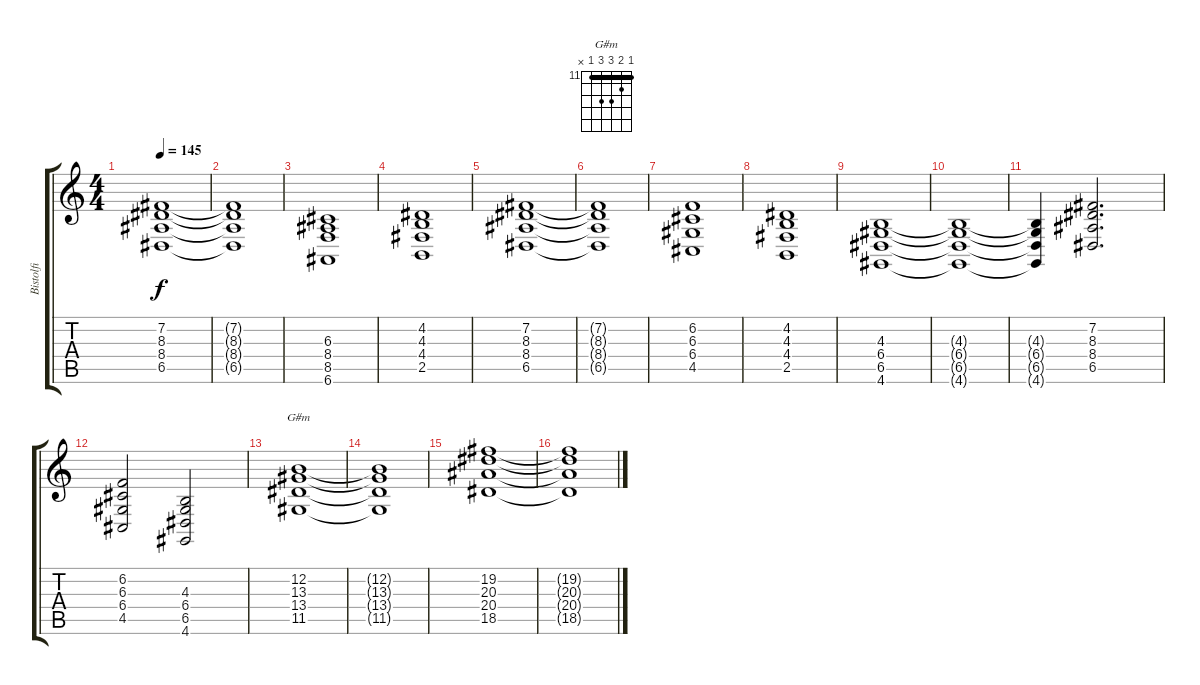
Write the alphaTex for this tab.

\track ("Bistolfi" "Bistolfi") {instrument stringensemble1}
\staff {score tabs}
\tuning (E4 B3 G3 D3 A2 E2) {hide}
\chord ("G#m" 11 12 13 13 11 x) {firstfret 11 barre 11}
\ts (4 4)
\tempo 145
\clef g2
\ks c
(7.2 8.3 8.4 6.5).1{dy f} |
(7.2{t} 8.3{t} 8.4{t} 6.5{t}).1 |
(6.3 8.4 8.5 6.6).1 |
(4.2 4.3 4.4 2.5).1 |
(7.2 8.3 8.4 6.5).1 |
(7.2{t} 8.3{t} 8.4{t} 6.5{t}).1 |
(6.2 6.3 6.4 4.5).1 |
(4.2 4.3 4.4 2.5).1 |
(4.3 6.4 6.5 4.6).1 |
(4.3{t} 6.4{t} 6.5{t} 4.6{t}).1 |
(4.3{t} 6.4{t} 6.5{t} 4.6{t}).4 (7.2 8.3 8.4 6.5).2{d} |
(6.2 6.3 6.4 4.5).2 (4.3 6.4 6.5 4.6).2 |
(12.2 13.3 13.4 11.5).1{ch "G#m" volume 9 instrument choiraahs} |
(12.2{t} 13.3{t} 13.4{t} 11.5{t}).1 |
(19.2 20.3 20.4 18.5).1 |
(19.2{t} 20.3{t} 20.4{t} 18.5{t}).1
